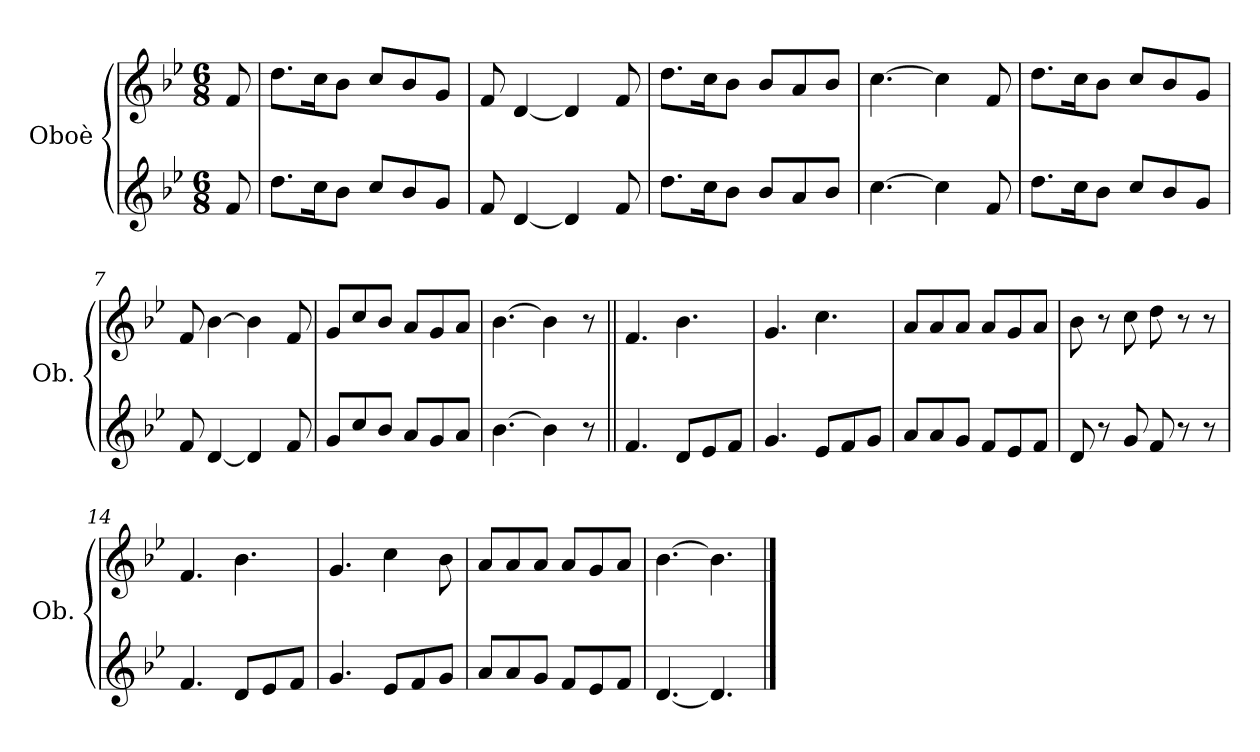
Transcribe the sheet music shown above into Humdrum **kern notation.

**kern	**kern
*part2	*part1
*staff2	*staff1
*I"Oboè	*I"Oboè
*I'Ob.	*I'Ob.
*clefG2	*clefG2
*k[b-e-]	*k[b-e-]
*M6/8	*M6/8
=1	=1
8f/	8f/
=2	=2
8.dd\L	8.dd\L
16cc\K	16cc\K
8b-\J	8b-\J
8cc/L	8cc/L
8b-/	8b-/
8g/J	8g/J
=3	=3
8f/	8f/
[4d/	[4d/
4d/]	4d/]
8f/	8f/
=4	=4
8.dd\L	8.dd\L
16cc\K	16cc\K
8b-\J	8b-\J
8b-/L	8b-/L
8a/	8a/
8b-/J	8b-/J
=5	=5
[4.cc\	[4.cc\
4cc\]	4cc\]
8f/	8f/
=6	=6
8.dd\L	8.dd\L
16cc\K	16cc\K
8b-\J	8b-\J
8cc/L	8cc/L
8b-/	8b-/
8g/J	8g/J
=7	=7
8f/	8f/
[4d/	[4b-\
4d/]	4b-\]
8f/	8f/
!!LO:LB:g=z
=8	=8
8g/L	8g/L
8cc/	8cc/
8b-/J	8b-/J
8a/L	8a/L
8g/	8g/
8a/J	8a/J
=9	=9
[4.b-\	[4.b-\
4b-\]	4b-\]
8r	8r
=10||	=10||
4.f/	4.f/
8d/L	4.b-\
8e-/	.
8f/J	.
=11	=11
4.g/	4.g/
8e-/L	4.cc\
8f/	.
8g/J	.
=12	=12
8a/L	8a/L
8a/	8a/
8g/J	8a/J
8f/L	8a/L
8e-/	8g/
8f/J	8a/J
=13	=13
8d/	8b-\
8r	8r
8g/	8cc\
8f/	8dd\
8r	8r
8r	8r
=14	=14
4.f/	4.f/
8d/L	4.b-\
8e-/	.
8f/J	.
!!LO:LB:g=z
=15	=15
4.g/	4.g/
8e-/L	4cc\
8f/	.
8g/J	8b-\
=16	=16
8a/L	8a/L
8a/	8a/
8g/J	8a/J
8f/L	8a/L
8e-/	8g/
8f/J	8a/J
=17	=17
[4.d/	[4.b-\
4.d/]	4.b-\]
==	==
*-	*-
